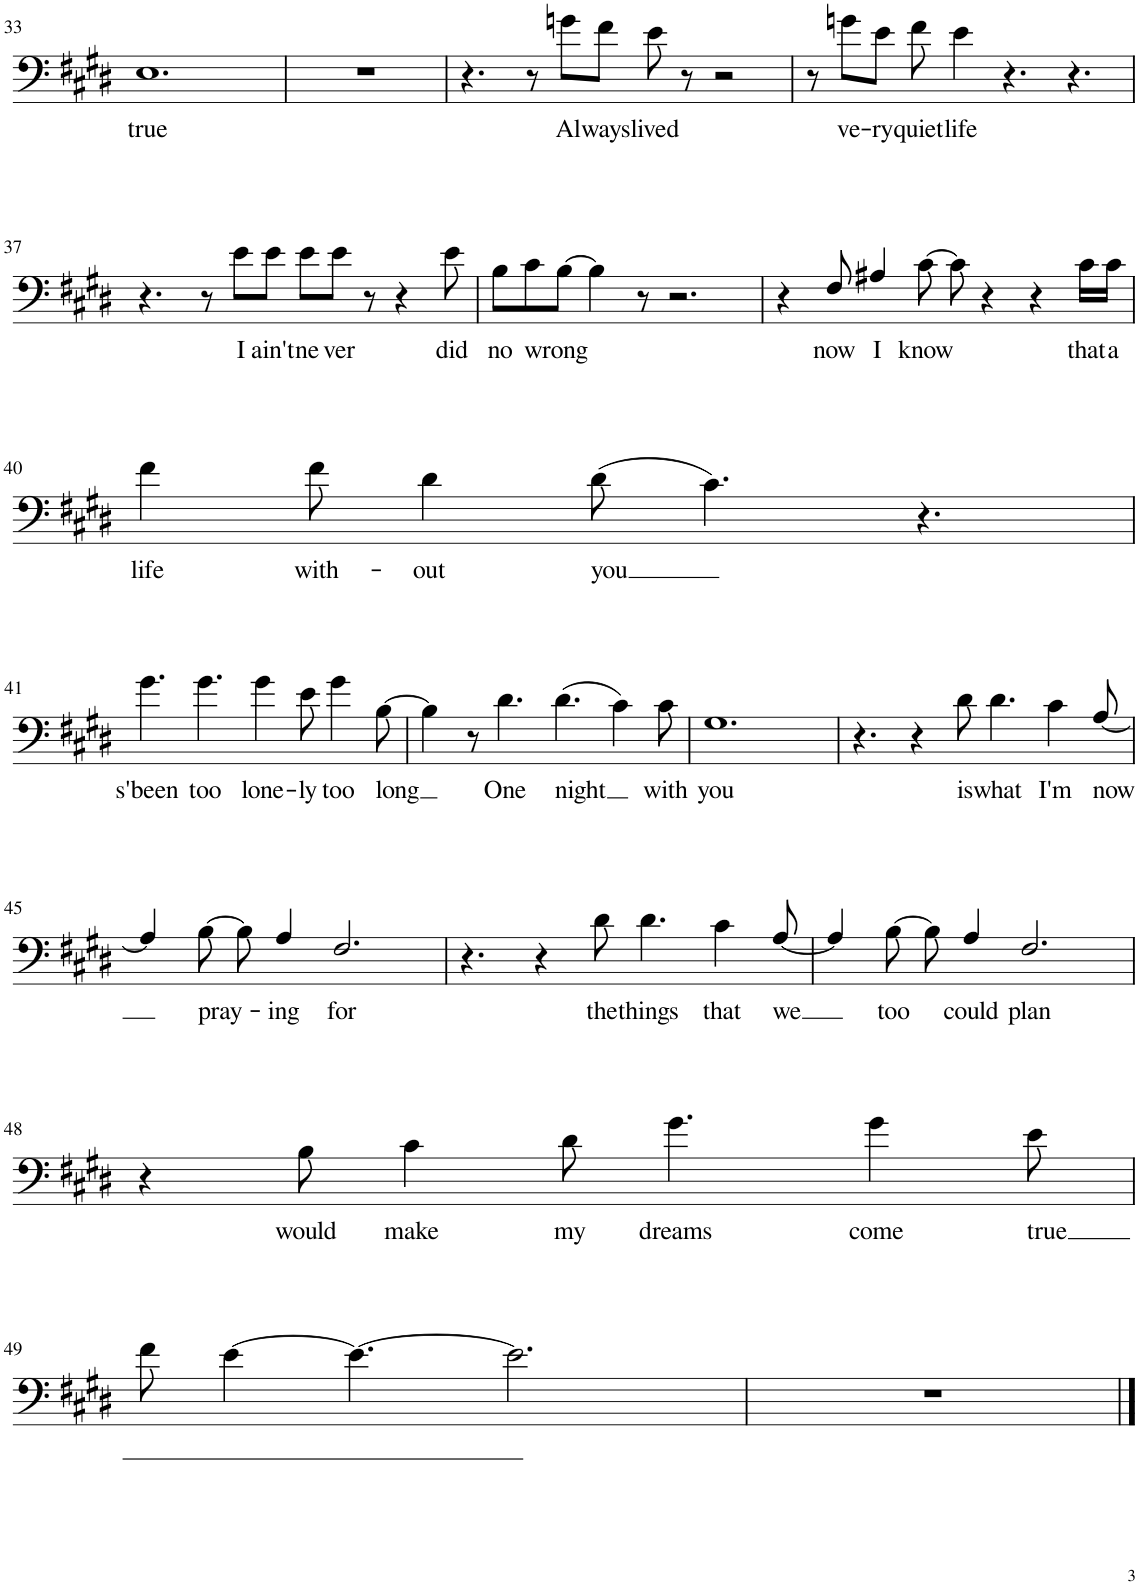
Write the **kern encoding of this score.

**kern	**text
*part1	*part1
*staff1	*staff1
*I"Voice	*
!!LO:PB:g=z
*clefF4	*
*k[f#c#g#d#]	*
*M12/8	*
=33	=33
!	!LO:LY:b
1.E	true
=34	=34
1.r	.
=35	=35
4.r	.
8r	.
!	!LO:LY:b
8gn\L	Al-
!	!LO:LY:b
8f#\J	-ways
!	!LO:LY:b
8e\	lived
8r	.
2r	.
=36	=36
8r	.
!	!LO:LY:b
8gn\L	ve-
!	!LO:LY:b
8e\J	-ry
!	!LO:LY:b
8f#\	quiet
!	!LO:LY:b
4e\	life
4.r	.
4.r	.
!!LO:LB:g=z
=37	=37
4.r	.
8r	.
!	!LO:LY:b
8e\L	I
!	!LO:LY:b
8e\J	ain't
!	!LO:LY:b
8e\L	ne-
!	!LO:LY:b
8e\J	-ver
8r	.
4r	.
!	!LO:LY:b
8e\	did
=38	=38
!	!LO:LY:b
8B\L	no
!	!LO:LY:b
8c#\	wrong
[8B\J	.
4B\]	.
8r	.
2.r	.
=39	=39
4r	.
!	!LO:LY:b
8F#/	now
!	!LO:LY:b
4A#X/	I
!	!LO:LY:b
[8c#\	know
8c#\]	.
4r	.
4r	.
!	!LO:LY:b
16c#\LL	that
!	!LO:LY:b
16c#\JJ	a
!!LO:LB:g=z
=40	=40
!	!LO:LY:b
4f#\	life
!	!LO:LY:b
8f#\	with-
!	!LO:LY:b
4d#\	-out
!	!LO:LY:b
(8d#\	you
4.c#\)	.
4.r	.
!!LO:LB:g=z
=41	=41
!	!LO:LY:b
4.g#\	s'been
!	!LO:LY:b
4.g#\	too
!	!LO:LY:b
4g#\	lone-
!	!LO:LY:b
8e\	-ly
!	!LO:LY:b
4g#\	too
!	!LO:LY:b
[8B\	long
=42	=42
4B\]	.
8r	.
!	!LO:LY:b
4.d#\	One
!	!LO:LY:b
(4.d#\	night
4c#\)	.
!	!LO:LY:b
8c#\	with
=43	=43
!	!LO:LY:b
1.G#	you
=44	=44
4.r	.
4r	.
!	!LO:LY:b
8d#\	is
!	!LO:LY:b
4.d#\	what
!	!LO:LY:b
4c#\	I'm
!	!LO:LY:b
[8A/	now
!!LO:LB:g=z
=45	=45
4A/]	.
!	!LO:LY:b
[8B\	pray-
8B\]	.
!	!LO:LY:b
4A/	-ing
!	!LO:LY:b
2.F#/	for
=46	=46
4.r	.
4r	.
!	!LO:LY:b
8d#\	the
!	!LO:LY:b
4.d#\	things
!	!LO:LY:b
4c#\	that
!	!LO:LY:b
[8A/	we
=47	=47
4A/]	.
!	!LO:LY:b
[8B\	too
8B\]	.
!	!LO:LY:b
4A/	could
!	!LO:LY:b
2.F#/	plan
!!LO:LB:g=z
=48	=48
4r	.
!	!LO:LY:b
8B\	would
!	!LO:LY:b
4c#\	make
!	!LO:LY:b
8d#\	my
!	!LO:LY:b
4.g#\	dreams
!	!LO:LY:b
4g#\	come
!	!LO:LY:b
8e\	true
!!LO:LB:g=z
=49	=49
8f#\	.
[4e\	.
4.e\_	.
2.e\]	.
=50	=50
1.r	.
==	==
*-	*-
